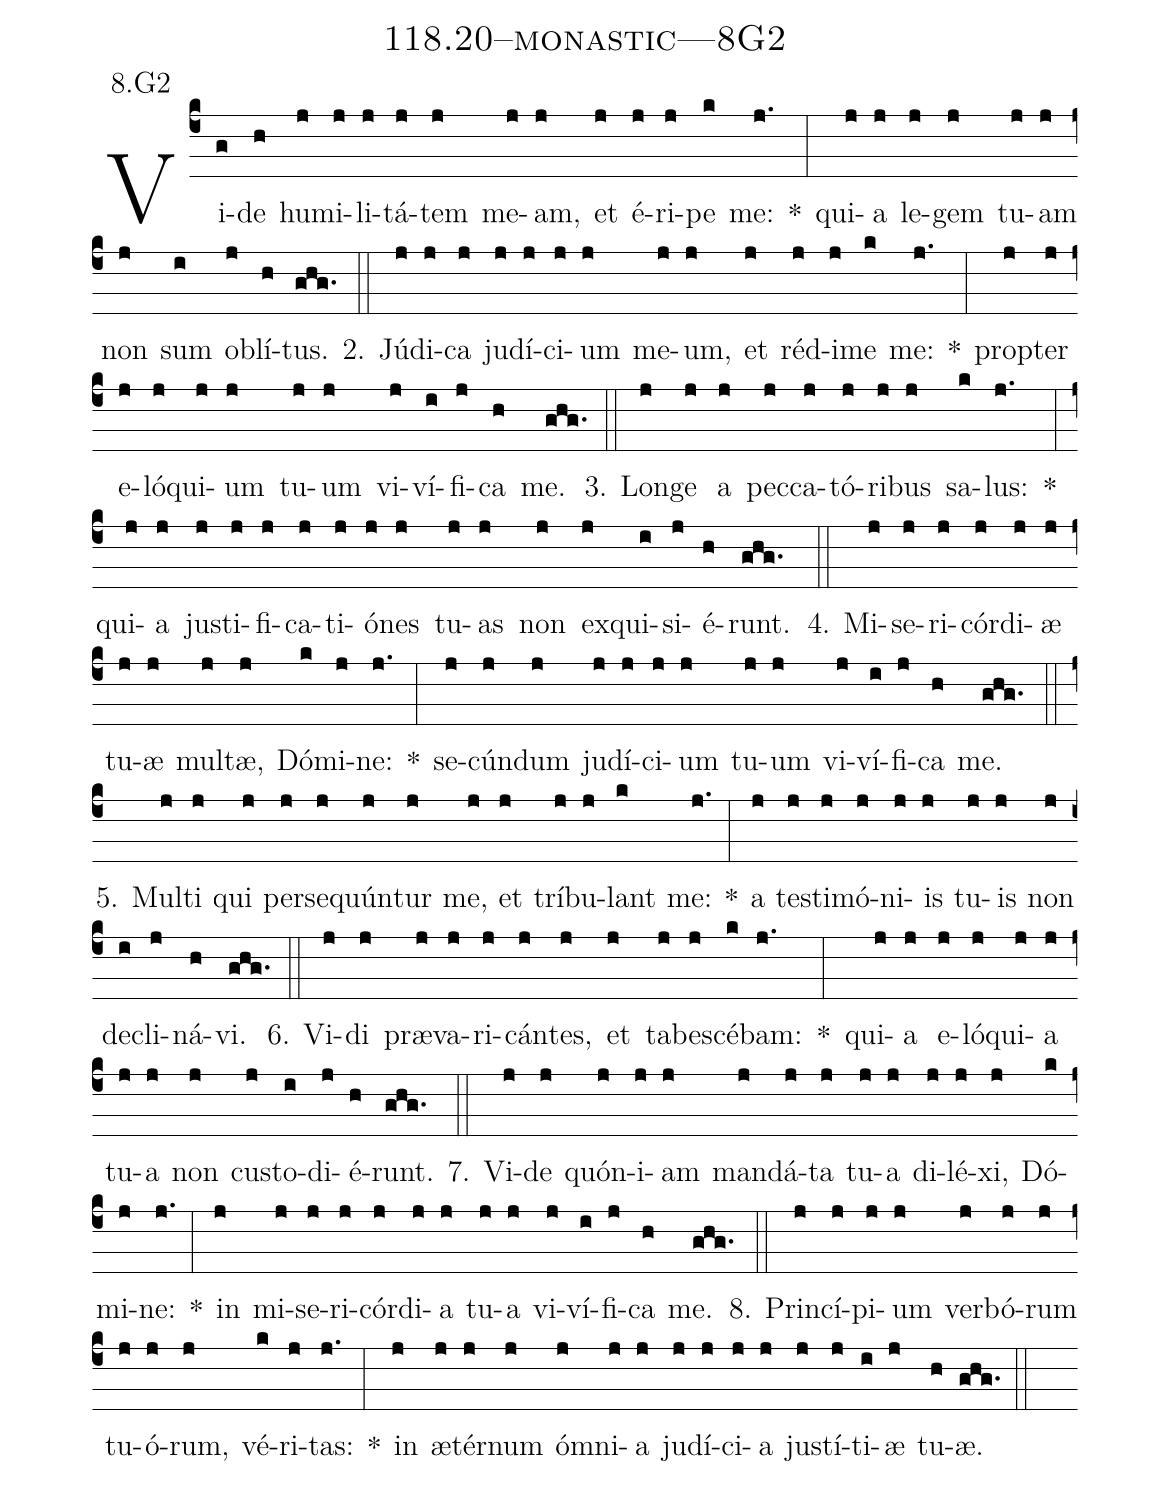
name: 118.20--monastic---8G2;
annotation: 8.G2;
%%
(c4)Vi(g)de(h) hu(j)mi(j)li(j)tá(j)tem(j) me(j)am,(j) et(j) é(j)ri(j)pe(k) me:(j.) *(:) qui(j)a(j) le(j)gem(j) tu(j)am(j) non(j) sum(i) ob(j)lí(h)tus.(ghg.) (::)
2. Jú(j)di(j)ca(j) ju(j)dí(j)ci(j)um(j) me(j)um,(j) et(j) réd(j)i(j)me(k) me:(j.) *(:) prop(j)ter(j) e(j)ló(j)qui(j)um(j) tu(j)um(j) vi(j)ví(i)fi(j)ca(h) me.(ghg.) (::)
3. Lon(j)ge(j) a(j) pec(j)ca(j)tó(j)ri(j)bus(j) sa(k)lus:(j.) *(:) qui(j)a(j) jus(j)ti(j)fi(j)ca(j)ti(j)ó(j)nes(j) tu(j)as(j) non(j) ex(j)qui(i)si(j)é(h)runt.(ghg.) (::)
4. Mi(j)se(j)ri(j)cór(j)di(j)æ(j) tu(j)æ(j) mul(j)tæ,(j) Dó(k)mi(j)ne:(j.) *(:) se(j)cún(j)dum(j) ju(j)dí(j)ci(j)um(j) tu(j)um(j) vi(j)ví(i)fi(j)ca(h) me.(ghg.) (::)
5. Mul(j)ti(j) qui(j) per(j)se(j)quún(j)tur(j) me,(j) et(j) trí(j)bu(j)lant(k) me:(j.) *(:) a(j) tes(j)ti(j)mó(j)ni(j)is(j) tu(j)is(j) non(j) de(i)cli(j)ná(h)vi.(ghg.) (::)
6. Vi(j)di(j) præ(j)va(j)ri(j)cán(j)tes,(j) et(j) ta(j)be(j)scé(k)bam:(j.) *(:) qui(j)a(j) e(j)ló(j)qui(j)a(j) tu(j)a(j) non(j) cus(j)to(i)di(j)é(h)runt.(ghg.) (::)
7. Vi(j)de(j) quón(j)i(j)am(j) man(j)dá(j)ta(j) tu(j)a(j) di(j)lé(j)xi,(j) Dó(k)mi(j)ne:(j.) *(:) in(j) mi(j)se(j)ri(j)cór(j)di(j)a(j) tu(j)a(j) vi(j)ví(i)fi(j)ca(h) me.(ghg.) (::)
8. Prin(j)cí(j)pi(j)um(j) ver(j)bó(j)rum(j) tu(j)ó(j)rum,(j) vé(k)ri(j)tas:(j.) *(:) in(j) æ(j)tér(j)num(j) óm(j)ni(j)a(j) ju(j)dí(j)ci(j)a(j) jus(j)tí(j)ti(i)æ(j) tu(h)æ.(ghg.) (::)
